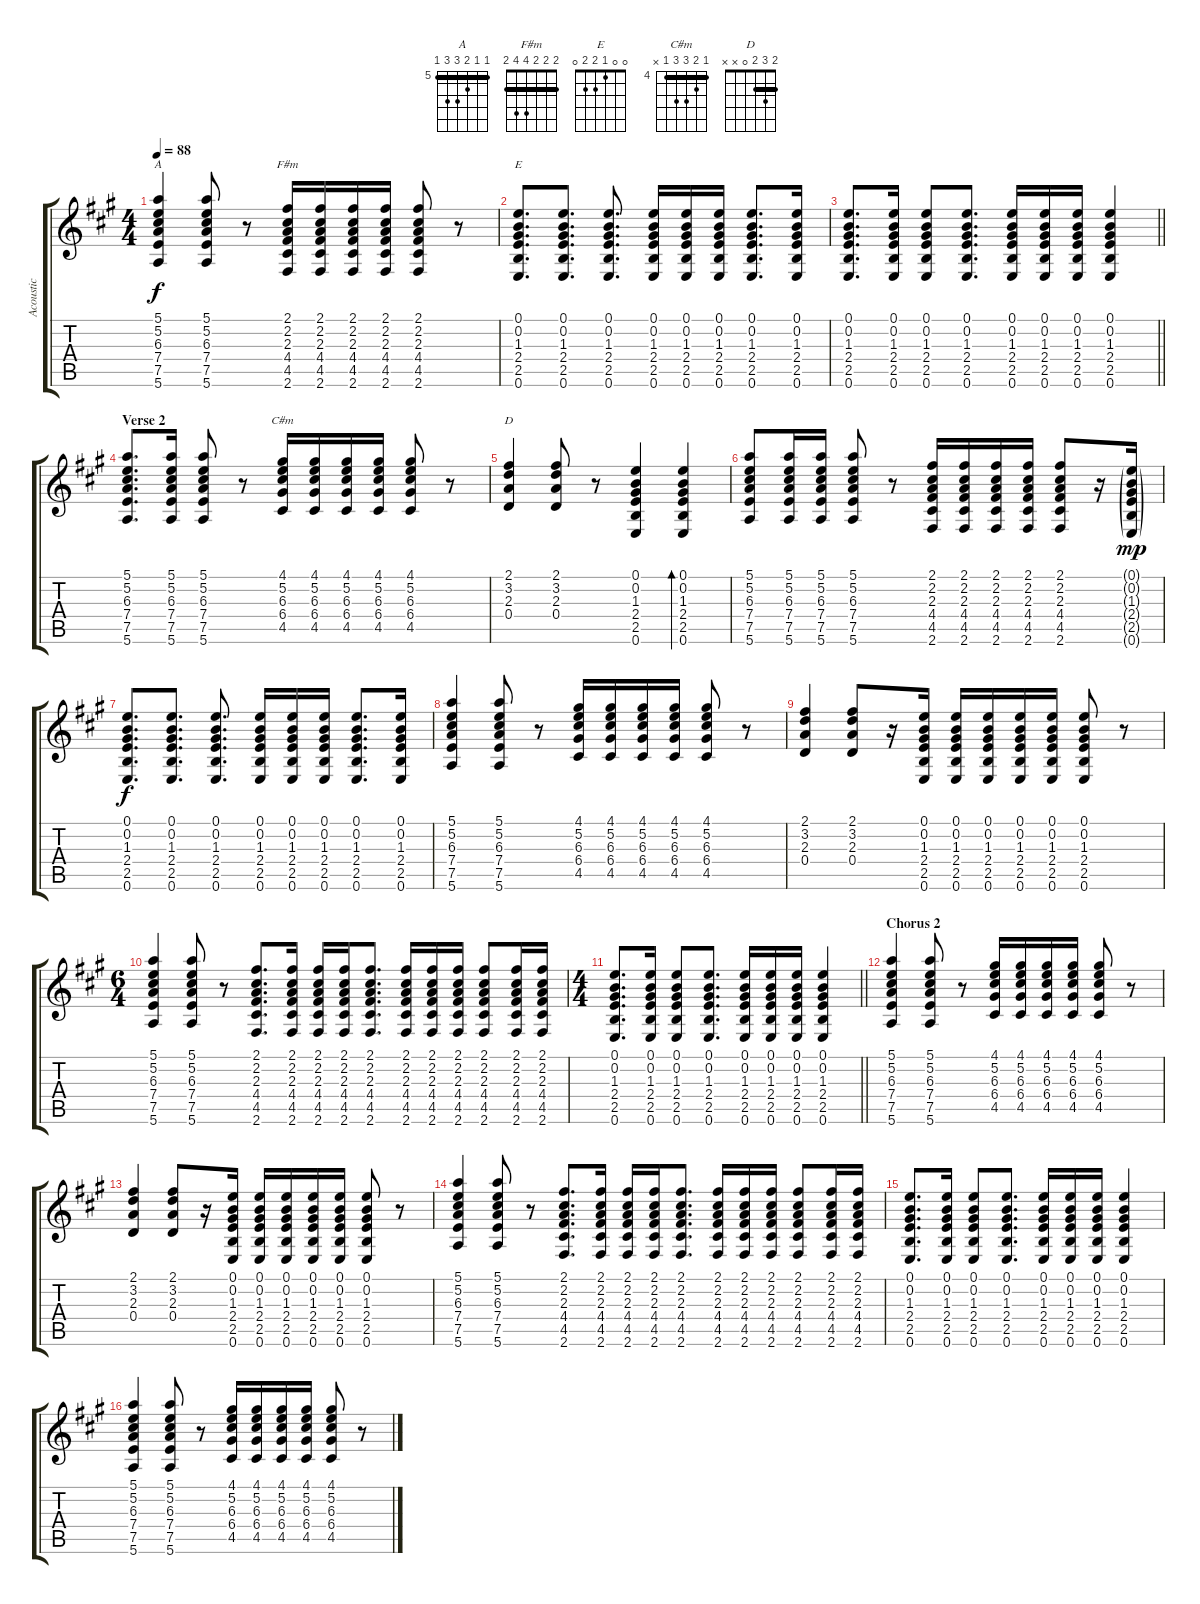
\track ("Acoustic" "Acoustic") {instrument acousticguitarsteel}
\staff {score tabs}
\tuning (E4 B3 G3 D3 A2 E2) {hide}
\chord ("A" 5 5 6 7 7 5) {firstfret 5 barre 5}
\chord ("F#m" 2 2 2 4 4 2) {barre 2}
\chord ("E" 0 0 1 2 2 0)
\chord ("C#m" 4 5 6 6 4 x) {firstfret 4 barre 4}
\chord ("D" 2 3 2 0 x x) {barre 2}
\ts (4 4)
\tempo 88
\clef g2
\ks a
(5.1 5.2 6.3 7.4 7.5 5.6).4{ch "A" dy f} (5.1 5.2 6.3 7.4 7.5 5.6).8 r.8 (2.1 2.2 2.3 4.4 4.5 2.6).16{ch "F#m"} (2.1 2.2 2.3 4.4 4.5 2.6).16 (2.1 2.2 2.3 4.4 4.5 2.6).16 (2.1 2.2 2.3 4.4 4.5 2.6).16 (2.1 2.2 2.3 4.4 4.5 2.6).8 r.8 |
(0.1 0.2 1.3 2.4 2.5 0.6).8{d ch "E"} (0.1 0.2 1.3 2.4 2.5 0.6).8{d} (0.1 0.2 1.3 2.4 2.5 0.6).8{d} (0.1 0.2 1.3 2.4 2.5 0.6).16 (0.1 0.2 1.3 2.4 2.5 0.6).16 (0.1 0.2 1.3 2.4 2.5 0.6).16 (0.1 0.2 1.3 2.4 2.5 0.6).8{d} (0.1 0.2 1.3 2.4 2.5 0.6).16 |
\barLineRight lightlight
(0.1 0.2 1.3 2.4 2.5 0.6).8{d} (0.1 0.2 1.3 2.4 2.5 0.6).16 (0.1 0.2 1.3 2.4 2.5 0.6).8 (0.1 0.2 1.3 2.4 2.5 0.6).8{d} (0.1 0.2 1.3 2.4 2.5 0.6).16 (0.1 0.2 1.3 2.4 2.5 0.6).16 (0.1 0.2 1.3 2.4 2.5 0.6).16 (0.1 0.2 1.3 2.4 2.5 0.6).4 |
\section ("" "Verse 2")
(5.1 5.2 6.3 7.4 7.5 5.6).8{d} (5.1 5.2 6.3 7.4 7.5 5.6).16 (5.1 5.2 6.3 7.4 7.5 5.6).8 r.8 (4.1 5.2 6.3 6.4 4.5).16{ch "C#m"} (4.1 5.2 6.3 6.4 4.5).16 (4.1 5.2 6.3 6.4 4.5).16 (4.1 5.2 6.3 6.4 4.5).16 (4.1 5.2 6.3 6.4 4.5).8 r.8 |
(2.1 3.2 2.3 0.4).4{ch "D"} (2.1 3.2 2.3 0.4).8 r.8 (0.1 0.2 1.3 2.4 2.5 0.6).4 (0.1 0.2 1.3 2.4 2.5 0.6).4{bd 120} |
(5.1 5.2 6.3 7.4 7.5 5.6).8 (5.1 5.2 6.3 7.4 7.5 5.6).16 (5.1 5.2 6.3 7.4 7.5 5.6).16 (5.1 5.2 6.3 7.4 7.5 5.6).8 r.8 (2.1 2.2 2.3 4.4 4.5 2.6).16 (2.1 2.2 2.3 4.4 4.5 2.6).16 (2.1 2.2 2.3 4.4 4.5 2.6).16 (2.1 2.2 2.3 4.4 4.5 2.6).16 (2.1 2.2 2.3 4.4 4.5 2.6).8 r.16 (0.1{g} 0.2{g} 1.3{g} 2.4{g} 2.5{g} 0.6{g}).16{dy mp} |
(0.1 0.2 1.3 2.4 2.5 0.6).8{d dy f} (0.1 0.2 1.3 2.4 2.5 0.6).8{d} (0.1 0.2 1.3 2.4 2.5 0.6).8{d} (0.1 0.2 1.3 2.4 2.5 0.6).16 (0.1 0.2 1.3 2.4 2.5 0.6).16 (0.1 0.2 1.3 2.4 2.5 0.6).16 (0.1 0.2 1.3 2.4 2.5 0.6).8{d} (0.1 0.2 1.3 2.4 2.5 0.6).16 |
(5.1 5.2 6.3 7.4 7.5 5.6).4 (5.1 5.2 6.3 7.4 7.5 5.6).8 r.8 (4.1 5.2 6.3 6.4 4.5).16 (4.1 5.2 6.3 6.4 4.5).16 (4.1 5.2 6.3 6.4 4.5).16 (4.1 5.2 6.3 6.4 4.5).16 (4.1 5.2 6.3 6.4 4.5).8 r.8 |
(2.1 3.2 2.3 0.4).4 (2.1 3.2 2.3 0.4).8 r.16 (0.1 0.2 1.3 2.4 2.5 0.6).16 (0.1 0.2 1.3 2.4 2.5 0.6).16 (0.1 0.2 1.3 2.4 2.5 0.6).16 (0.1 0.2 1.3 2.4 2.5 0.6).16 (0.1 0.2 1.3 2.4 2.5 0.6).16 (0.1 0.2 1.3 2.4 2.5 0.6).8 r.8 |
\ts (6 4)
(5.1 5.2 6.3 7.4 7.5 5.6).4 (5.1 5.2 6.3 7.4 7.5 5.6).8 r.8 (2.1 2.2 2.3 4.4 4.5 2.6).8{d} (2.1 2.2 2.3 4.4 4.5 2.6).16 (2.1 2.2 2.3 4.4 4.5 2.6).16 (2.1 2.2 2.3 4.4 4.5 2.6).16 (2.1 2.2 2.3 4.4 4.5 2.6).8{d} (2.1 2.2 2.3 4.4 4.5 2.6).16 (2.1 2.2 2.3 4.4 4.5 2.6).16 (2.1 2.2 2.3 4.4 4.5 2.6).16 (2.1 2.2 2.3 4.4 4.5 2.6).8 (2.1 2.2 2.3 4.4 4.5 2.6).16 (2.1 2.2 2.3 4.4 4.5 2.6).16 |
\ts (4 4)
\barLineRight lightlight
(0.1 0.2 1.3 2.4 2.5 0.6).8{d} (0.1 0.2 1.3 2.4 2.5 0.6).16 (0.1 0.2 1.3 2.4 2.5 0.6).8 (0.1 0.2 1.3 2.4 2.5 0.6).8{d} (0.1 0.2 1.3 2.4 2.5 0.6).16 (0.1 0.2 1.3 2.4 2.5 0.6).16 (0.1 0.2 1.3 2.4 2.5 0.6).16 (0.1 0.2 1.3 2.4 2.5 0.6).4 |
\section ("" "Chorus 2")
(5.1 5.2 6.3 7.4 7.5 5.6).4 (5.1 5.2 6.3 7.4 7.5 5.6).8 r.8 (4.1 5.2 6.3 6.4 4.5).16 (4.1 5.2 6.3 6.4 4.5).16 (4.1 5.2 6.3 6.4 4.5).16 (4.1 5.2 6.3 6.4 4.5).16 (4.1 5.2 6.3 6.4 4.5).8 r.8 |
(2.1 3.2 2.3 0.4).4 (2.1 3.2 2.3 0.4).8 r.16 (0.1 0.2 1.3 2.4 2.5 0.6).16 (0.1 0.2 1.3 2.4 2.5 0.6).16 (0.1 0.2 1.3 2.4 2.5 0.6).16 (0.1 0.2 1.3 2.4 2.5 0.6).16 (0.1 0.2 1.3 2.4 2.5 0.6).16 (0.1 0.2 1.3 2.4 2.5 0.6).8 r.8 |
(5.1 5.2 6.3 7.4 7.5 5.6).4 (5.1 5.2 6.3 7.4 7.5 5.6).8 r.8 (2.1 2.2 2.3 4.4 4.5 2.6).8{d} (2.1 2.2 2.3 4.4 4.5 2.6).16 (2.1 2.2 2.3 4.4 4.5 2.6).16 (2.1 2.2 2.3 4.4 4.5 2.6).16 (2.1 2.2 2.3 4.4 4.5 2.6).8{d} (2.1 2.2 2.3 4.4 4.5 2.6).16 (2.1 2.2 2.3 4.4 4.5 2.6).16 (2.1 2.2 2.3 4.4 4.5 2.6).16 (2.1 2.2 2.3 4.4 4.5 2.6).8 (2.1 2.2 2.3 4.4 4.5 2.6).16 (2.1 2.2 2.3 4.4 4.5 2.6).16 |
(0.1 0.2 1.3 2.4 2.5 0.6).8{d} (0.1 0.2 1.3 2.4 2.5 0.6).16 (0.1 0.2 1.3 2.4 2.5 0.6).8 (0.1 0.2 1.3 2.4 2.5 0.6).8{d} (0.1 0.2 1.3 2.4 2.5 0.6).16 (0.1 0.2 1.3 2.4 2.5 0.6).16 (0.1 0.2 1.3 2.4 2.5 0.6).16 (0.1 0.2 1.3 2.4 2.5 0.6).4 |
(5.1 5.2 6.3 7.4 7.5 5.6).4 (5.1 5.2 6.3 7.4 7.5 5.6).8 r.8 (4.1 5.2 6.3 6.4 4.5).16 (4.1 5.2 6.3 6.4 4.5).16 (4.1 5.2 6.3 6.4 4.5).16 (4.1 5.2 6.3 6.4 4.5).16 (4.1 5.2 6.3 6.4 4.5).8 r.8
